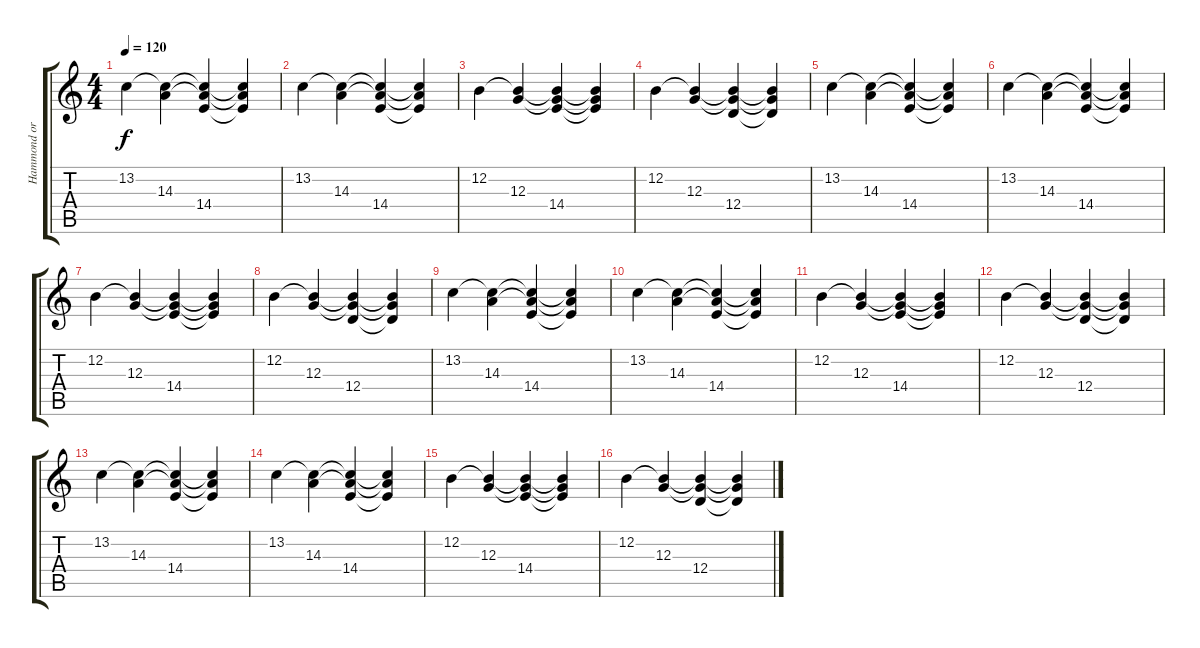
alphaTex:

\track ("Hammond organ" "Hammond or") {instrument drawbarorgan}
\staff {score tabs}
\tuning (E4 B3 G3 D3 A2 E2) {hide}
\ts (4 4)
\tempo 120
\clef g2
\ks c
13.2.4{dy f} (13.2{t} 14.3).4 (13.2{t} 14.3{t} 14.4).4 (13.2{t} 14.3{t} 14.4{t}).4 |
13.2.4 (13.2{t} 14.3).4 (13.2{t} 14.3{t} 14.4).4 (13.2{t} 14.3{t} 14.4{t}).4 |
12.2.4 (12.2{t} 12.3).4 (12.2{t} 12.3{t} 14.4).4 (12.2{t} 12.3{t} 14.4{t}).4 |
12.2.4 (12.2{t} 12.3).4 (12.2{t} 12.3{t} 12.4).4 (12.2{t} 12.3{t} 12.4{t}).4 |
13.2.4 (13.2{t} 14.3).4 (13.2{t} 14.3{t} 14.4).4 (13.2{t} 14.3{t} 14.4{t}).4 |
13.2.4 (13.2{t} 14.3).4 (13.2{t} 14.3{t} 14.4).4 (13.2{t} 14.3{t} 14.4{t}).4 |
12.2.4 (12.2{t} 12.3).4 (12.2{t} 12.3{t} 14.4).4 (12.2{t} 12.3{t} 14.4{t}).4 |
12.2.4 (12.2{t} 12.3).4 (12.2{t} 12.3{t} 12.4).4 (12.2{t} 12.3{t} 12.4{t}).4 |
13.2.4 (13.2{t} 14.3).4 (13.2{t} 14.3{t} 14.4).4 (13.2{t} 14.3{t} 14.4{t}).4 |
13.2.4 (13.2{t} 14.3).4 (13.2{t} 14.3{t} 14.4).4 (13.2{t} 14.3{t} 14.4{t}).4 |
12.2.4 (12.2{t} 12.3).4 (12.2{t} 12.3{t} 14.4).4 (12.2{t} 12.3{t} 14.4{t}).4 |
12.2.4 (12.2{t} 12.3).4 (12.2{t} 12.3{t} 12.4).4 (12.2{t} 12.3{t} 12.4{t}).4 |
13.2.4 (13.2{t} 14.3).4 (13.2{t} 14.3{t} 14.4).4 (13.2{t} 14.3{t} 14.4{t}).4 |
13.2.4 (13.2{t} 14.3).4 (13.2{t} 14.3{t} 14.4).4 (13.2{t} 14.3{t} 14.4{t}).4 |
12.2.4 (12.2{t} 12.3).4 (12.2{t} 12.3{t} 14.4).4 (12.2{t} 12.3{t} 14.4{t}).4 |
12.2.4 (12.2{t} 12.3).4 (12.2{t} 12.3{t} 12.4).4 (12.2{t} 12.3{t} 12.4{t}).4
